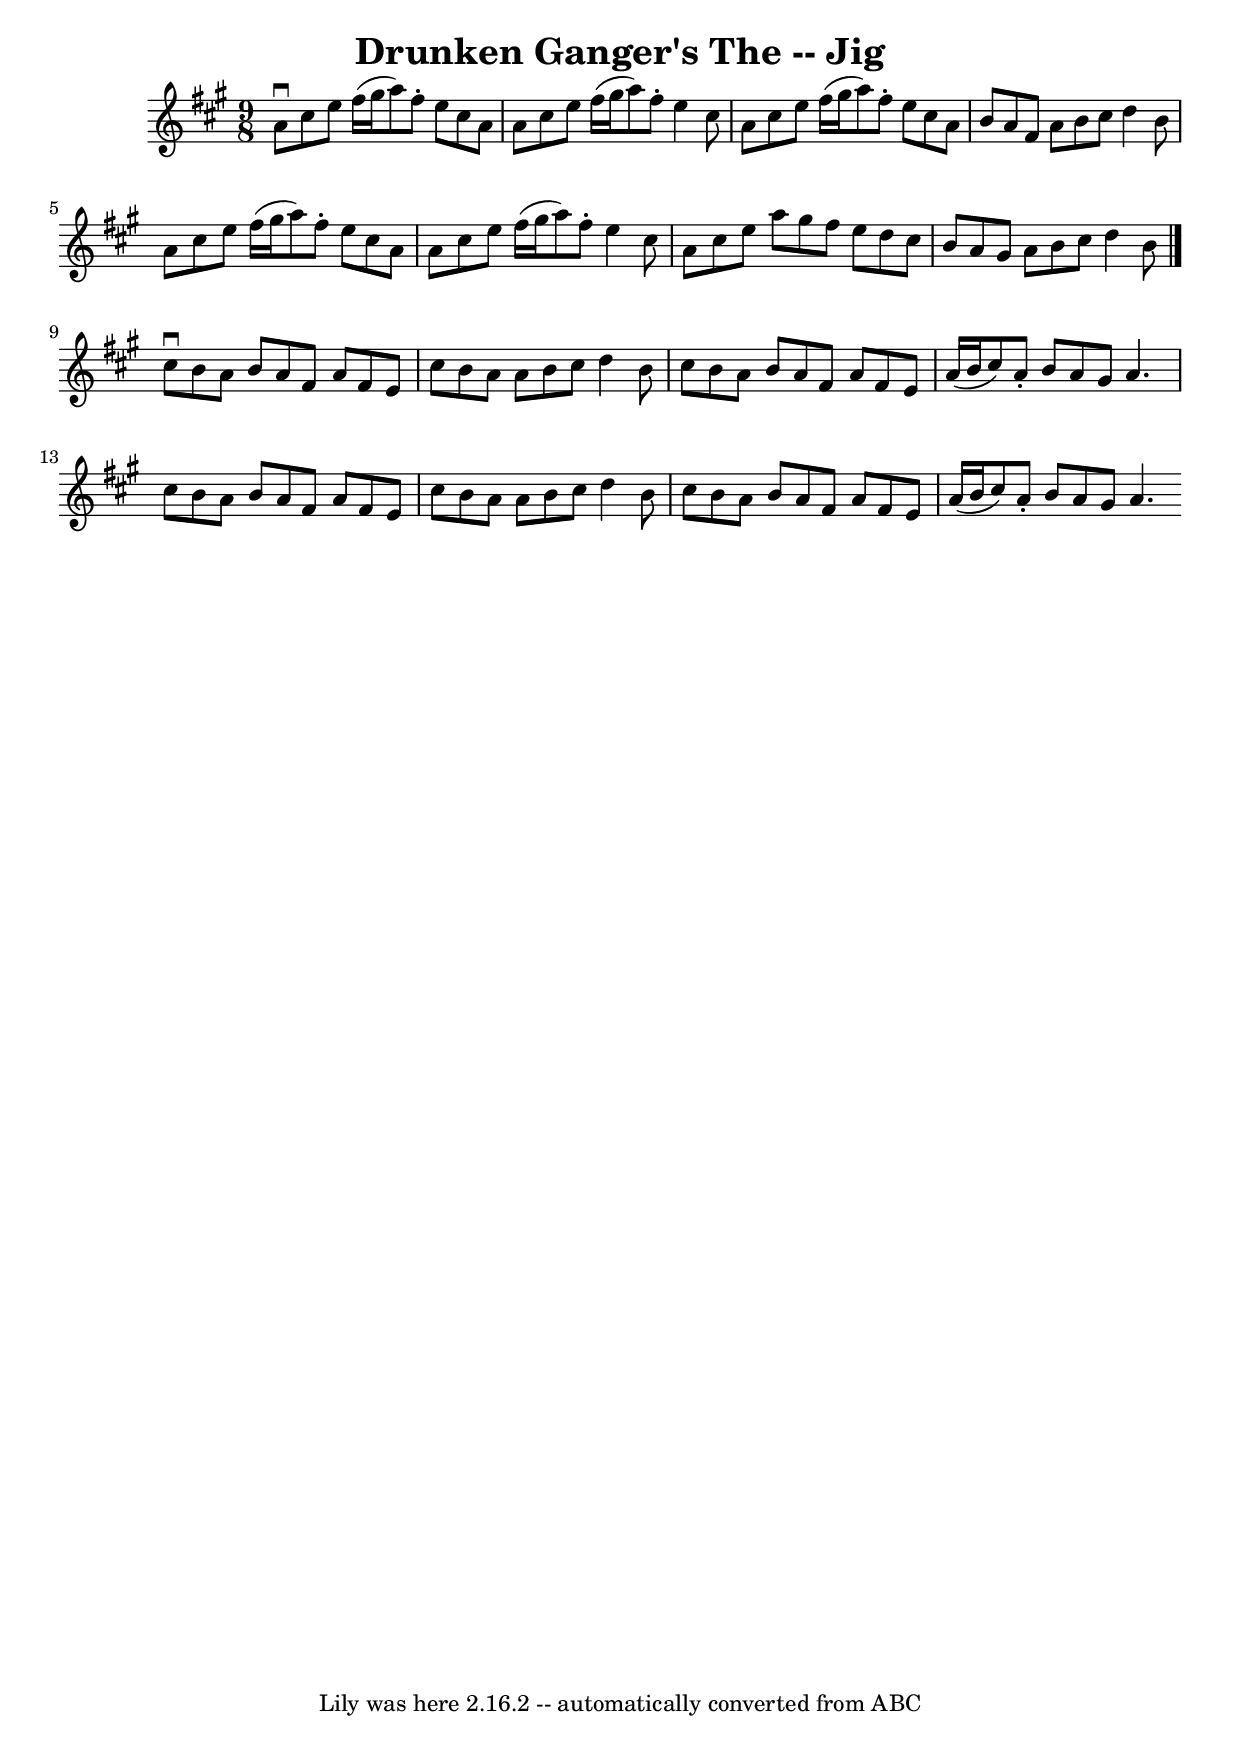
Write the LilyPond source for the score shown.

\version "2.16.2"
\include "Mammoth.ily"
\header {
  %% book = "Ryan's Mammoth Collection"
  crossRefNumber = "1"
  footnotes = ""
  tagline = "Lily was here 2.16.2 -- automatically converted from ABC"
  title = "Drunken Ganger's The -- Jig"

}
voicedefault =  {


  \time 9/8 
  \key a \major
  a'8^\downbow cis''8 e''8 fis''16 (gis''16    a''8) fis''8-. e''8 cis''8 a'8   |
  a'8 cis''8       e''8 fis''16 (gis''16 a''8) fis''8-. e''4 cis''8   |
  
  a'8 cis''8 e''8 fis''16 (gis''16 a''8) fis''8-. e''8       cis''8 a'8   |
  b'8 a'8 fis'8 a'8 b'8 cis''8 d''4      b'8   |
  a'8 cis''8 e''8 fis''16 (gis''16 a''8)      fis''8-. e''8 cis''8 a'8   |
  a'8 cis''8 e''8 fis''16 (gis''16 a''8) fis''8-. e''4 cis''8  |
  a'8 cis''8     e''8 a''8 gis''8 fis''8 e''8 d''8 cis''8   |
  b'8       a'8 gis'8 a'8 b'8 cis''8 d''4 b'8  \bar "|." cis''8^\downbow b'8 a'8 b'8 a'8 fis'8 a'8 fis'8 e'8   |
     cis''8 b'8 a'8 a'8 b'8 cis''8 d''4 b'8   |
  cis''8    b'8 a'8 b'8 a'8 fis'8 a'8 fis'8 e'8   |
  a'16 (   b'16 cis''8) a'8-. b'8 a'8 gis'8 a'4.     |
     cis''8 b'8 a'8 b'8 a'8 fis'8 a'8 fis'8 e'8   |
     cis''8 b'8 a'8 a'8 b'8 cis''8 d''4 b'8   |
  cis''8     b'8 a'8 b'8 a'8 fis'8 a'8 fis'8 e'8   |
  a'16 (   b'16 cis''8) a'8-. b'8 a'8 gis'8 a'4.    \bar " |."   

}

\score{
  <<

    \context Staff="default"
    {
      \voicedefault 
      
    }

  >>
  \layout {
    
  }
  \midi {
  }

}
